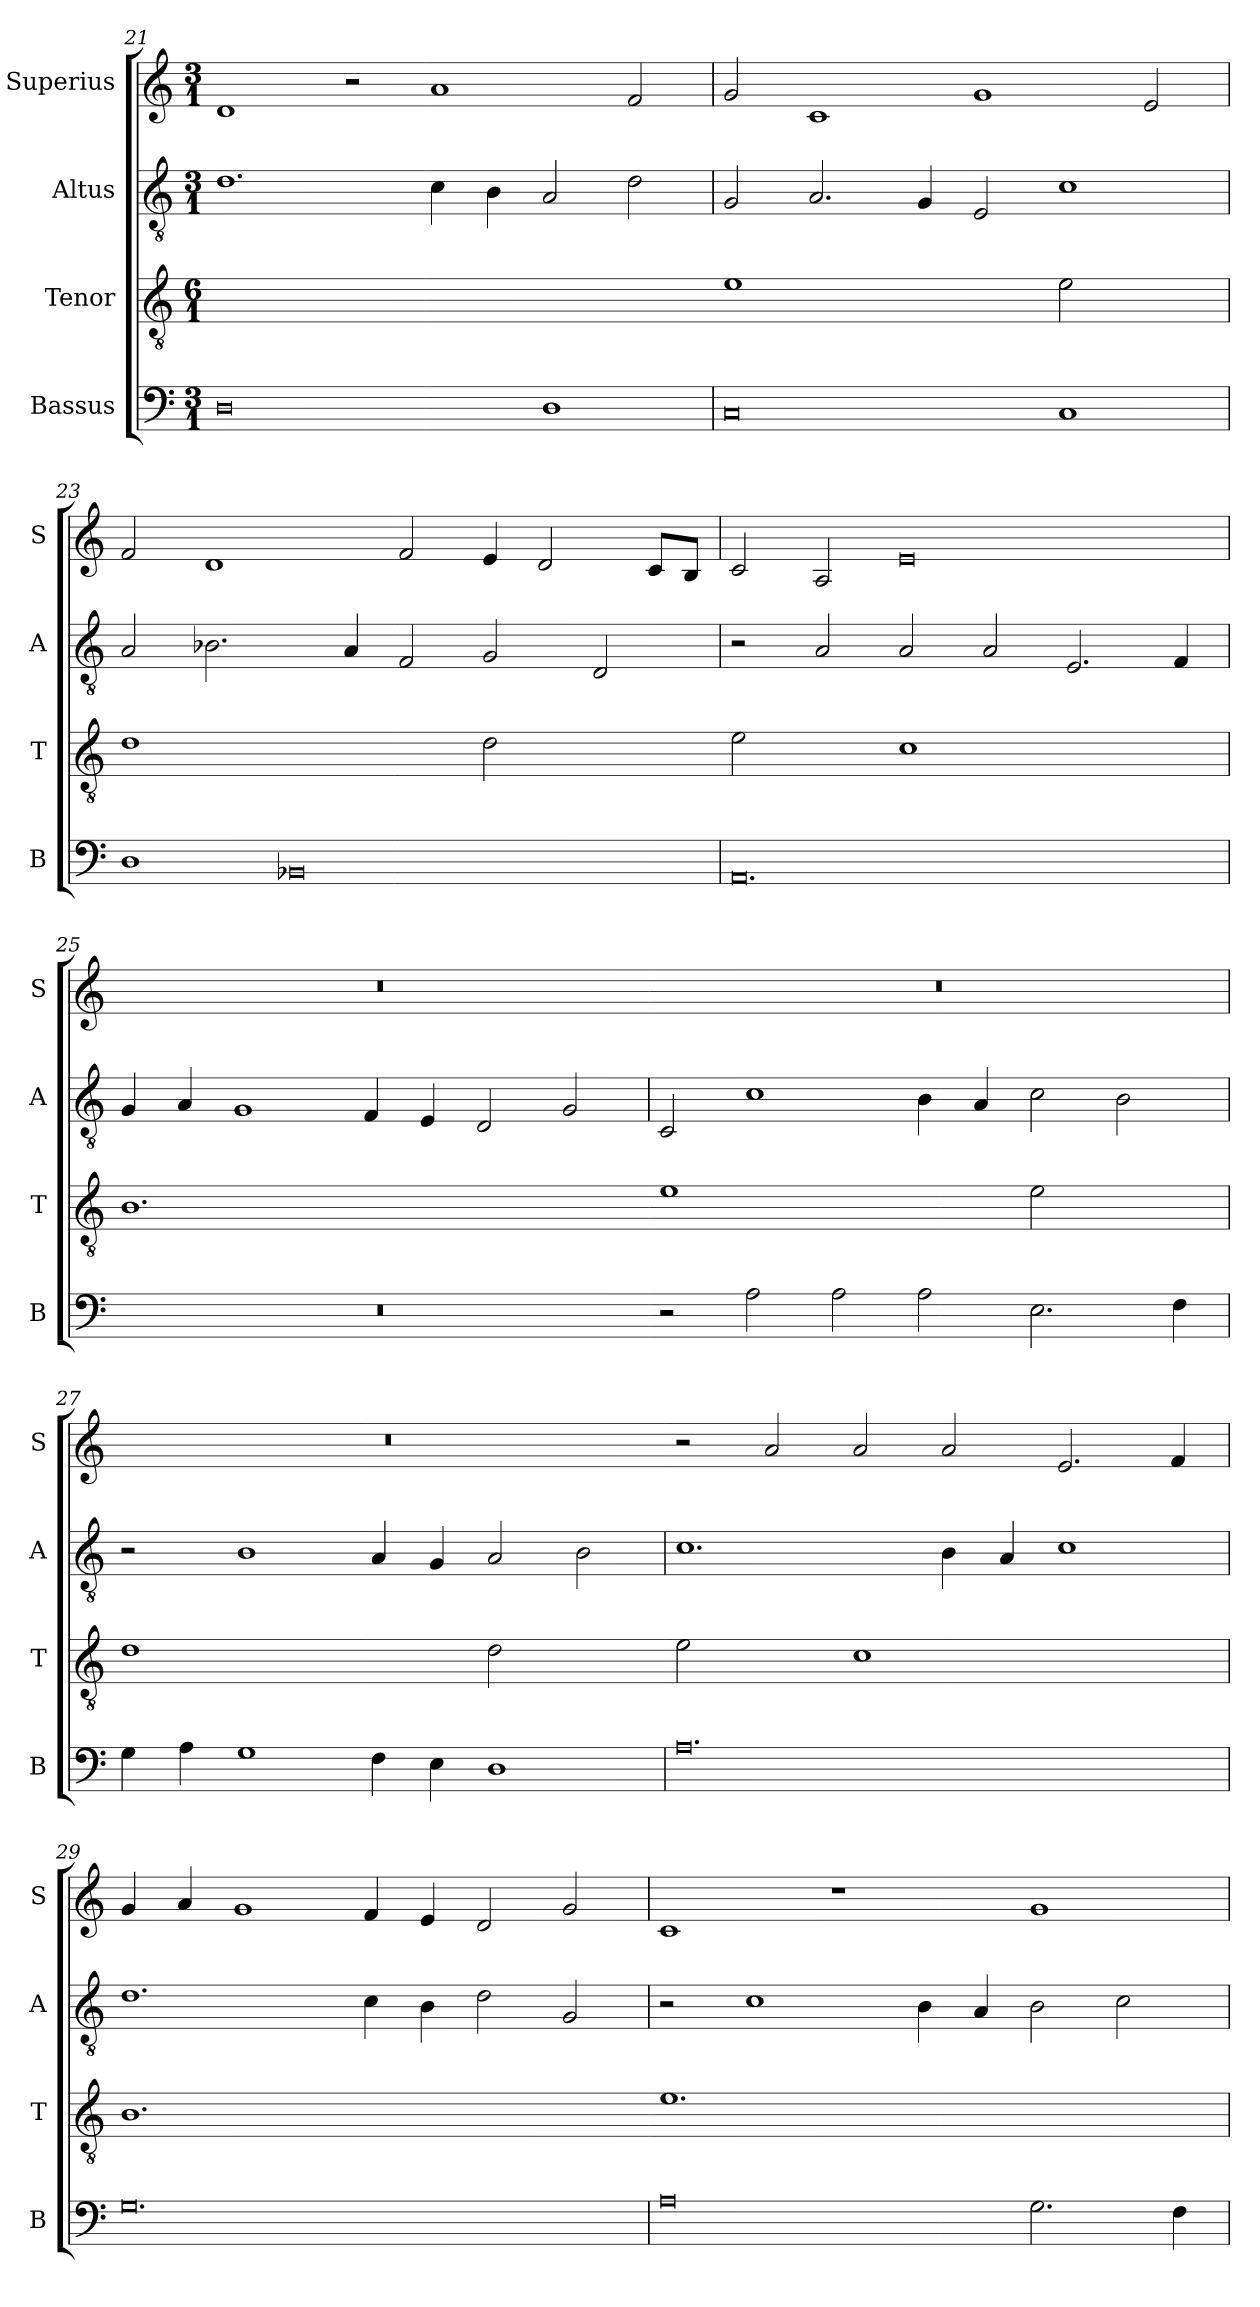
**kern	**kern	**kern	**kern
*part4	*part3	*part2	*part1
*staff4	*staff3	*staff2	*staff1
*I"Bassus	*I"Tenor	*I"Altus	*I"Superius
*I'B	*I'T	*I'A	*I'S
*clefF4	*clefGv2	*clefGv2	*clefG2
*k[]	*k[]	*k[]	*k[]
*M3/1	*M6/1	*M3/1	*M3/1
=21	=21	=21	=21
!	!LO:N:vis=1.	!	!
0D	0.r	1.d	1d
.	.	.	2r
.	.	4c\	1a
.	.	4B\	.
1D	.	2A/	.
.	.	2d\	2f/
=22	=22-	=22	=22
!	!LO:N:vis=1	!	!
0C	0e	2G/	2g/
.	.	2.A/	1c
.	.	4G/	.
.	.	2E/	1g
!	!LO:N:vis=2	!	!
1C	1e	1c	.
.	.	.	2e/
=23	=23	=23	=23
!	!LO:N:vis=1	!	!
1D	0d	2A/	2f/
.	.	2.B-X\	1d
0BB-X	.	.	.
.	.	4A/	.
.	.	2F/	2f/
!	!LO:N:vis=2	!	!
.	1d	2G/	4e/
.	.	.	2d/
.	.	2D/	.
.	.	.	8c/L
.	.	.	8B/J
=24	=24-	=24	=24
!	!LO:N:vis=2	!	!
0.AA	1e	2r	2c/
.	.	2A/	2A/
!	!LO:N:vis=1	!	!
.	0c	2A/	0e
.	.	2A/	.
.	.	2.E/	.
.	.	4F/	.
=25	=25	=25	=25
!	!LO:N:vis=1.	!	!
0.r	0.B	4G/	0.r
.	.	4A/	.
.	.	1G	.
.	.	4F/	.
.	.	4E/	.
.	.	2D/	.
.	.	2G/	.
=26	=26-	=26	=26
!	!LO:N:vis=1	!	!
2r	0e	2C/	0.r
2A\	.	1c	.
2A\	.	.	.
2A\	.	4B\	.
.	.	4A/	.
!	!LO:N:vis=2	!	!
2.E\	1e	2c\	.
.	.	2B\	.
4F\	.	.	.
=27	=27	=27	=27
!	!LO:N:vis=1	!	!
4G\	0d	2r	0.r
4A\	.	.	.
1G	.	1B	.
4F\	.	4A/	.
4E\	.	4G/	.
!	!LO:N:vis=2	!	!
1D	1d	2A/	.
.	.	2B\	.
=28	=28-	=28	=28
!	!LO:N:vis=2	!	!
0.A	1e	1.c	2r
.	.	.	2a/
!	!LO:N:vis=1	!	!
.	0c	.	2a/
.	.	4B\	2a/
.	.	4A/	.
.	.	1c	2.e/
.	.	.	4f/
=29	=29	=29	=29
!	!LO:N:vis=1.	!	!
0.G	0.B	1.d	4g/
.	.	.	4a/
.	.	.	1g
.	.	4c\	4f/
.	.	4B\	4e/
.	.	2d\	2d/
.	.	2G/	2g/
=30	=30-	=30	=30
!	!LO:N:vis=1.	!	!
0A	0.e	2r	1c
.	.	1c	.
.	.	.	1r
.	.	4B\	.
.	.	4A/	.
2.G\	.	2B\	1g
.	.	2c\	.
4F\	.	.	.
=	=	=	=
*-	*-	*-	*-
